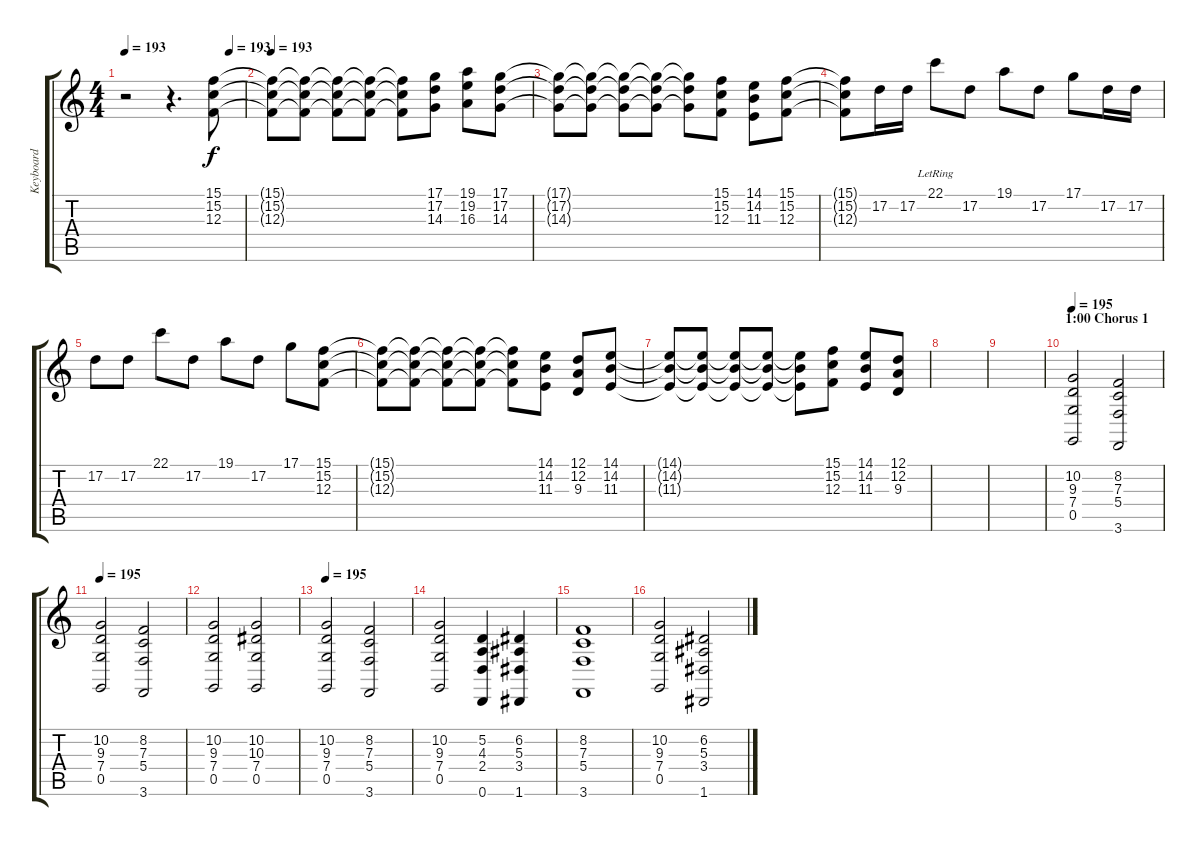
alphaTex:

\track ("Keyboard" "Keyboard") {instrument fx4atmosphere}
\staff {score tabs}
\tuning (D4 A3 F3 C3 G2 D2) {hide}
\ts (4 4)
\tempo 193
\tempo (193 0.875)
\clef g2
\ks c
r.2{dy f} r.4{d} (15.1 15.2 12.3).8{instrument stringensemble1} |
\tempo 193
(15.1{t} 15.2{t} 12.3{t}).8 (15.1{t} 15.2{t} 12.3{t}).8 (15.1{t} 15.2{t} 12.3{t}).8 (15.1{t} 15.2{t} 12.3{t}).8 (15.1{t} 15.2{t} 12.3{t}).8 (17.1 17.2 14.3).8 (19.1 19.2 16.3).8 (17.1 17.2 14.3).8 |
(17.1{t} 17.2{t} 14.3{t}).8 (17.1{t} 17.2{t} 14.3{t}).8 (17.1{t} 17.2{t} 14.3{t}).8 (17.1{t} 17.2{t} 14.3{t}).8 (17.1{t} 17.2{t} 14.3{t}).8 (15.1 15.2 12.3).8 (14.1 14.2 11.3).8 (15.1 15.2 12.3).8 |
(15.1{t} 15.2{t} 12.3{t}).8{instrument fx4atmosphere} 17.2.16 17.2.16 22.1{lr}.8 17.2.8 19.1.8 17.2.8 17.1.8 17.2.16 17.2.16 |
17.2.8 17.2.8 22.1.8 17.2.8 19.1.8 17.2.8 17.1.8 (15.1 15.2 12.3).8{instrument stringensemble1} |
(15.1{t} 15.2{t} 12.3{t}).8 (15.1{t} 15.2{t} 12.3{t}).8 (15.1{t} 15.2{t} 12.3{t}).8 (15.1{t} 15.2{t} 12.3{t}).8 (15.1{t} 15.2{t} 12.3{t}).8 (14.1 14.2 11.3).8 (12.1 12.2 9.3).8 (14.1 14.2 11.3).8 |
(14.1{t} 14.2{t} 11.3{t}).8 (14.1{t} 14.2{t} 11.3{t}).8 (14.1{t} 14.2{t} 11.3{t}).8 (14.1{t} 14.2{t} 11.3{t}).8 (14.1{t} 14.2{t} 11.3{t}).8 (15.1 15.2 12.3).8 (14.1 14.2 11.3).8 (12.1 12.2 9.3).8 |
|
|
\section ("" "1:00 Chorus 1")
\tempo 195
(10.2 9.3 7.4 0.5).2{volume 12 instrument choiraahs} (8.2 7.3 5.4 3.6).2 |
\tempo 195
(10.2 9.3 7.4 0.5).2{volume 12} (8.2 7.3 5.4 3.6).2 |
(10.2 9.3 7.4 0.5).2 (10.2 10.3 7.4 0.5).2 |
\tempo 195
(10.2 9.3 7.4 0.5).2{volume 12 instrument choiraahs} (8.2 7.3 5.4 3.6).2 |
(10.2 9.3 7.4 0.5).2 (5.2 4.3 2.4 0.6).4 (6.2 5.3 3.4 1.6).4 |
(8.2 7.3 5.4 3.6).1 |
(10.2 9.3 7.4 0.5).2 (6.2 5.3 3.4 1.6).2
